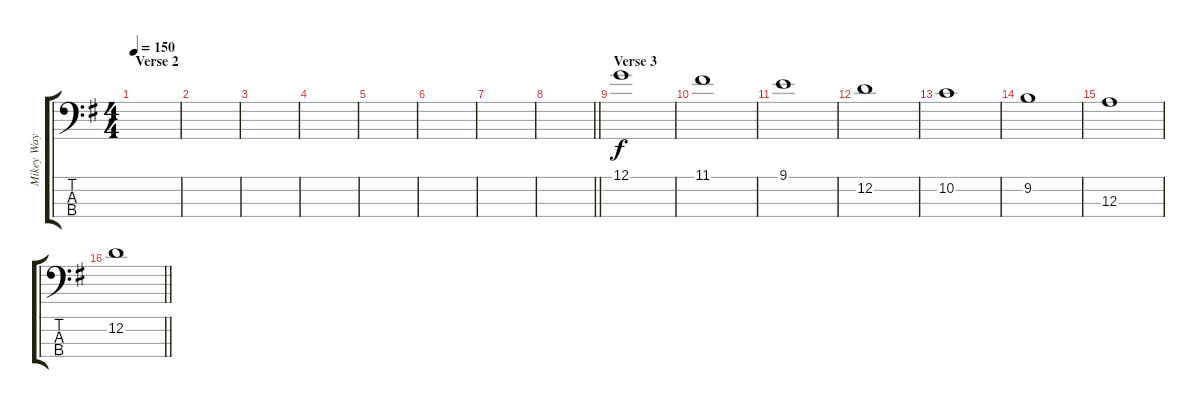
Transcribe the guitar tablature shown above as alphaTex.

\track ("Mikey Way bajo" "Mikey Way ") {instrument electricbasspick}
\staff {score tabs}
\tuning (G2 D2 A1 E1) {hide}
\ts (4 4)
\section ("" "Verse 2")
\tempo 150
\clef f4
\ks eminor
|
|
|
|
|
|
|
\barLineRight lightlight
|
\section ("" "Verse 3")
12.1.1 |
11.1.1 |
9.1.1 |
12.2.1 |
10.2.1 |
9.2.1 |
12.3.1 |
\barLineRight lightlight
12.2.1
